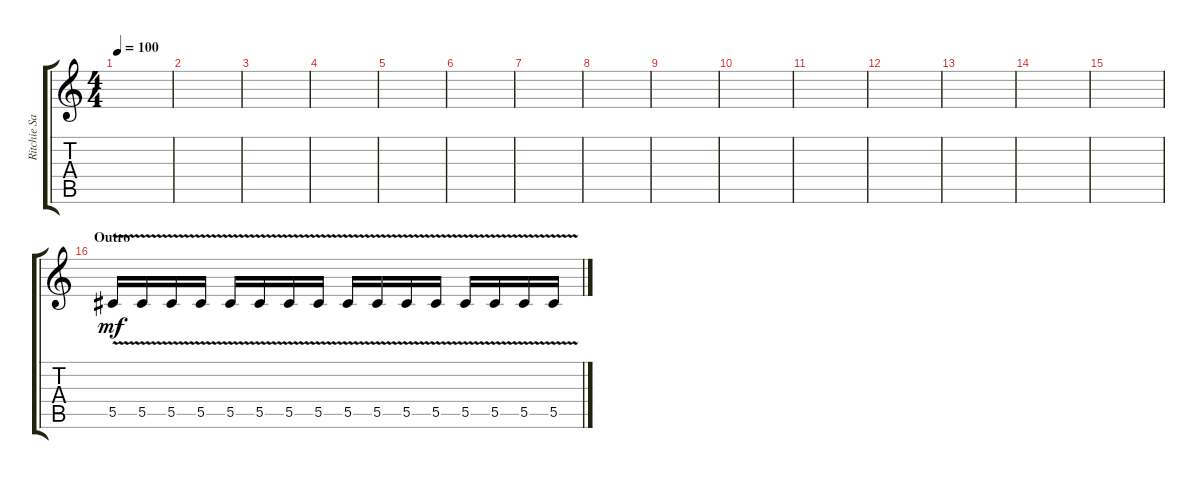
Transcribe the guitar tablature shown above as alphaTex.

\track ("Ritchie Sambora" "Ritchie Sa") {instrument overdrivenguitar}
\staff {score tabs}
\tuning (Eb4 Bb3 Gb3 Db3 Ab2 Eb2) {hide}
\ts (4 4)
\tempo 100
\clef g2
\ks c
|
|
|
|
|
|
|
|
|
|
|
|
|
|
|
\section ("" "Outro")
5.5{v}.16{dy mf} 5.5{v}.16 5.5{v}.16 5.5{v}.16 5.5{v}.16 5.5{v}.16 5.5{v}.16 5.5{v}.16 5.5{v}.16 5.5{v}.16 5.5{v}.16 5.5{v}.16 5.5{v}.16 5.5{v}.16 5.5{v}.16 5.5{v}.16
